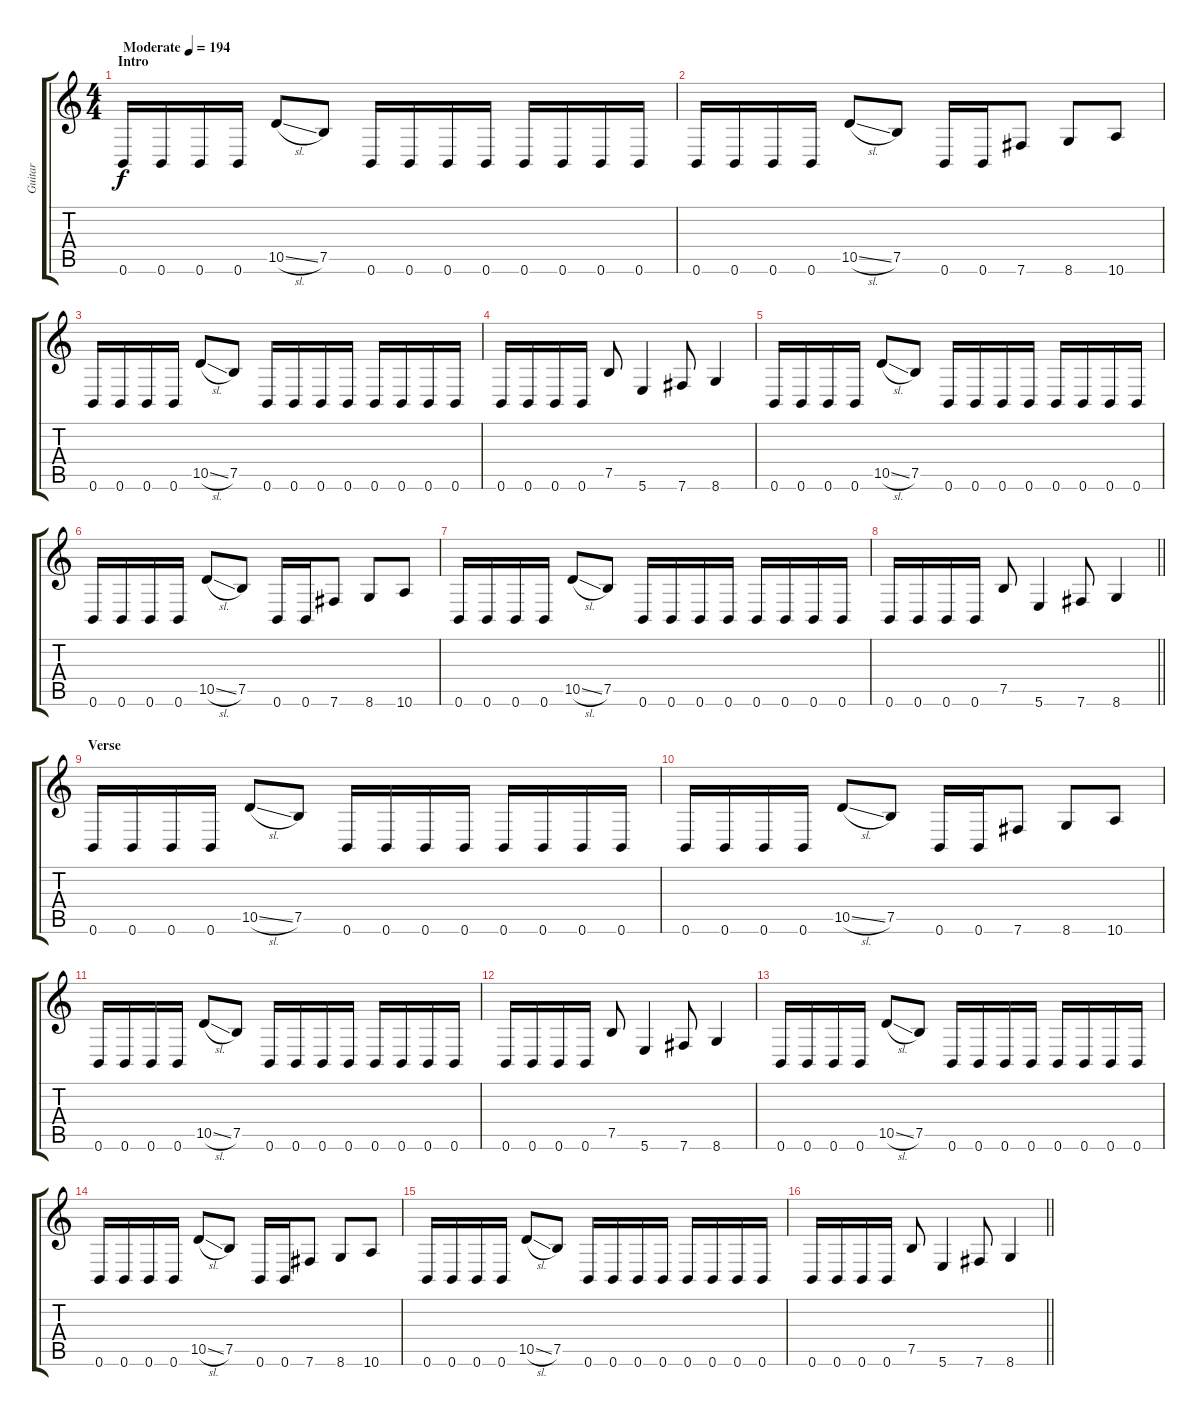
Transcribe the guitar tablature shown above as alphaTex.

\track ("Guitar" "Guitar") {instrument distortionguitar}
\staff {score tabs}
\tuning (B3 Gb3 D3 A2 E2 B1) {hide}
\ts (4 4)
\section ("" "Intro")
\tempo (194 "Moderate")
\clef g2
\ks c
0.6.16{dy f instrument distortionguitar} 0.6.16 0.6.16 0.6.16 10.5{sl}.8 7.5.8 0.6.16 0.6.16 0.6.16 0.6.16 0.6.16 0.6.16 0.6.16 0.6.16 |
0.6.16 0.6.16 0.6.16 0.6.16 10.5{sl}.8 7.5.8 0.6.16 0.6.16 7.6.8 8.6.8 10.6.8 |
0.6.16 0.6.16 0.6.16 0.6.16 10.5{sl}.8 7.5.8 0.6.16 0.6.16 0.6.16 0.6.16 0.6.16 0.6.16 0.6.16 0.6.16 |
0.6.16 0.6.16 0.6.16 0.6.16 7.5.8 5.6.4 7.6.8 8.6.4 |
0.6.16 0.6.16 0.6.16 0.6.16 10.5{sl}.8 7.5.8 0.6.16 0.6.16 0.6.16 0.6.16 0.6.16 0.6.16 0.6.16 0.6.16 |
0.6.16 0.6.16 0.6.16 0.6.16 10.5{sl}.8 7.5.8 0.6.16 0.6.16 7.6.8 8.6.8 10.6.8 |
0.6.16 0.6.16 0.6.16 0.6.16 10.5{sl}.8 7.5.8 0.6.16 0.6.16 0.6.16 0.6.16 0.6.16 0.6.16 0.6.16 0.6.16 |
\barLineRight lightlight
0.6.16 0.6.16 0.6.16 0.6.16 7.5.8 5.6.4 7.6.8 8.6.4 |
\section ("" "Verse")
0.6.16 0.6.16 0.6.16 0.6.16 10.5{sl}.8 7.5.8 0.6.16 0.6.16 0.6.16 0.6.16 0.6.16 0.6.16 0.6.16 0.6.16 |
0.6.16 0.6.16 0.6.16 0.6.16 10.5{sl}.8 7.5.8 0.6.16 0.6.16 7.6.8 8.6.8 10.6.8 |
0.6.16 0.6.16 0.6.16 0.6.16 10.5{sl}.8 7.5.8 0.6.16 0.6.16 0.6.16 0.6.16 0.6.16 0.6.16 0.6.16 0.6.16 |
0.6.16 0.6.16 0.6.16 0.6.16 7.5.8 5.6.4 7.6.8 8.6.4 |
0.6.16 0.6.16 0.6.16 0.6.16 10.5{sl}.8 7.5.8 0.6.16 0.6.16 0.6.16 0.6.16 0.6.16 0.6.16 0.6.16 0.6.16 |
0.6.16 0.6.16 0.6.16 0.6.16 10.5{sl}.8 7.5.8 0.6.16 0.6.16 7.6.8 8.6.8 10.6.8 |
0.6.16 0.6.16 0.6.16 0.6.16 10.5{sl}.8 7.5.8 0.6.16 0.6.16 0.6.16 0.6.16 0.6.16 0.6.16 0.6.16 0.6.16 |
\barLineRight lightlight
0.6.16 0.6.16 0.6.16 0.6.16 7.5.8 5.6.4 7.6.8 8.6.4
